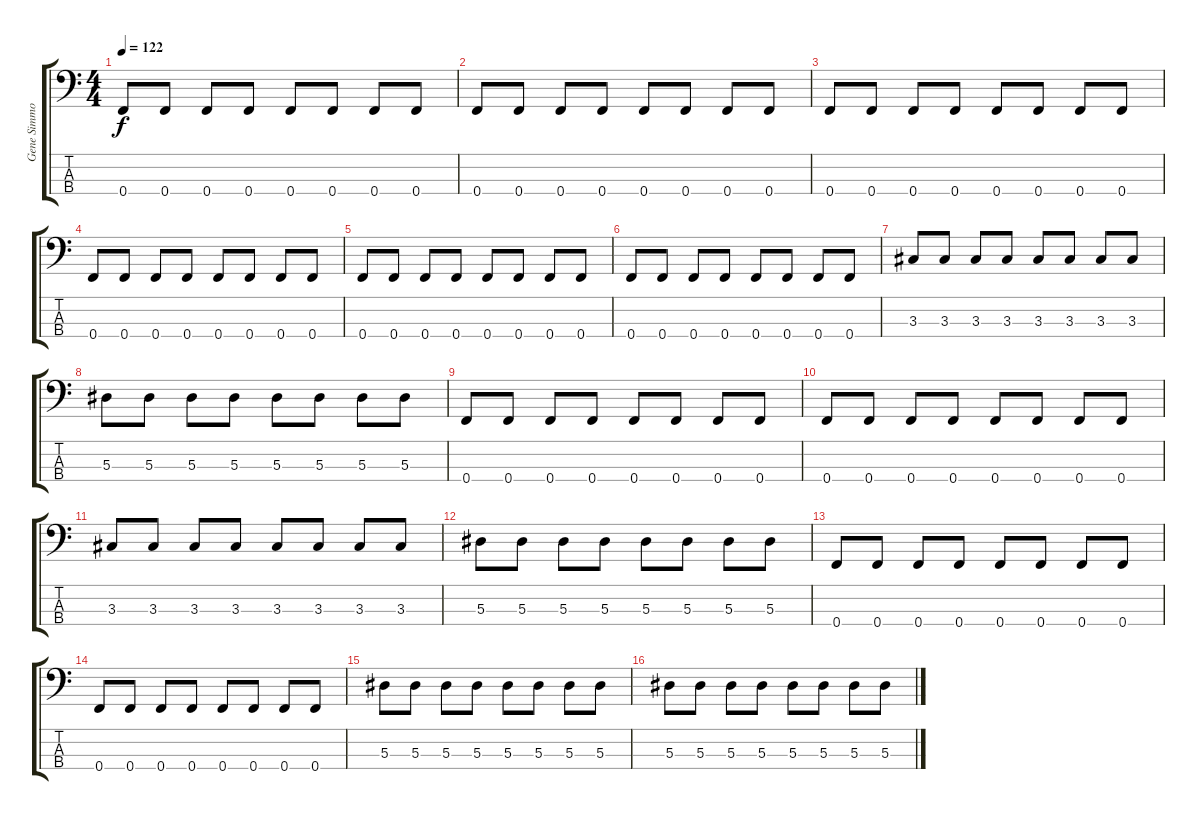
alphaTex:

\track ("Gene Simmons" "Gene Simmo") {instrument electricbassfinger}
\staff {score tabs}
\tuning (Ab2 Eb2 Bb1 F1) {hide}
\ts (4 4)
\tempo 122
\clef f4
\ks c
0.4.8{dy f instrument electricbassfinger} 0.4.8 0.4.8 0.4.8 0.4.8 0.4.8 0.4.8 0.4.8 |
0.4.8 0.4.8 0.4.8 0.4.8 0.4.8 0.4.8 0.4.8 0.4.8 |
0.4.8 0.4.8 0.4.8 0.4.8 0.4.8 0.4.8 0.4.8 0.4.8 |
0.4.8 0.4.8 0.4.8 0.4.8 0.4.8 0.4.8 0.4.8 0.4.8 |
0.4.8 0.4.8 0.4.8 0.4.8 0.4.8 0.4.8 0.4.8 0.4.8 |
0.4.8 0.4.8 0.4.8 0.4.8 0.4.8 0.4.8 0.4.8 0.4.8 |
3.3.8 3.3.8 3.3.8 3.3.8 3.3.8 3.3.8 3.3.8 3.3.8 |
5.3.8 5.3.8 5.3.8 5.3.8 5.3.8 5.3.8 5.3.8 5.3.8 |
0.4.8 0.4.8 0.4.8 0.4.8 0.4.8 0.4.8 0.4.8 0.4.8 |
0.4.8 0.4.8 0.4.8 0.4.8 0.4.8 0.4.8 0.4.8 0.4.8 |
3.3.8 3.3.8 3.3.8 3.3.8 3.3.8 3.3.8 3.3.8 3.3.8 |
5.3.8 5.3.8 5.3.8 5.3.8 5.3.8 5.3.8 5.3.8 5.3.8 |
0.4.8 0.4.8 0.4.8 0.4.8 0.4.8 0.4.8 0.4.8 0.4.8 |
0.4.8 0.4.8 0.4.8 0.4.8 0.4.8 0.4.8 0.4.8 0.4.8 |
5.3.8 5.3.8 5.3.8 5.3.8 5.3.8 5.3.8 5.3.8 5.3.8 |
5.3.8 5.3.8 5.3.8 5.3.8 5.3.8 5.3.8 5.3.8 5.3.8
